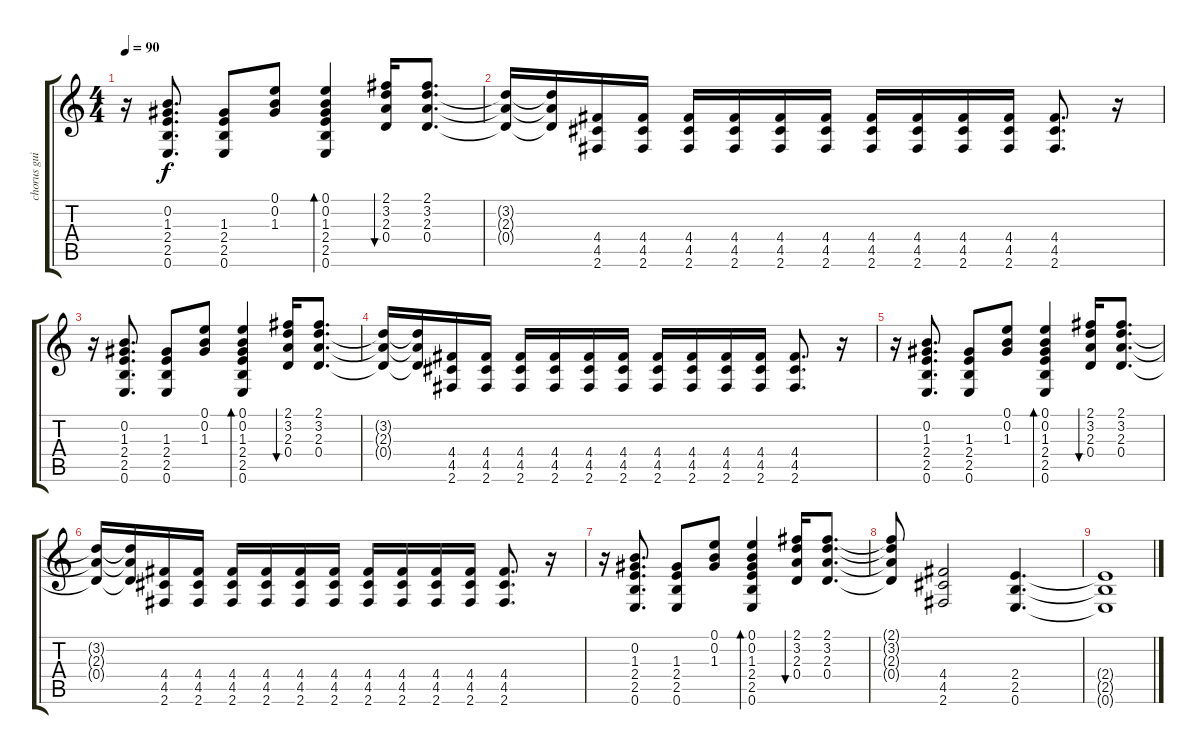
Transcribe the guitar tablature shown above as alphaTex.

\track ("chorus guitar" "chorus gui") {instrument overdrivenguitar}
\staff {score tabs}
\tuning (E4 B3 G3 D3 A2 E2) {hide}
\ts (4 4)
\tempo 90
\clef g2
\ks c
r.16{dy f} (0.2 1.3 2.4 2.5 0.6).8{d} (1.3 2.4 2.5 0.6).8 (0.1 0.2 1.3).8 (0.1 0.2 1.3 2.4 2.5 0.6).4{bd 60} (2.1 3.2 2.3 0.4).16{bu 60} (2.1 3.2 2.3 0.4).8{d} |
(3.2{t} 2.3{t} 0.4{t}).16 (3.2{t} 2.3{t} 0.4{t}).16 (4.4 4.5 2.6).16 (4.4 4.5 2.6).16 (4.4 4.5 2.6).16 (4.4 4.5 2.6).16 (4.4 4.5 2.6).16 (4.4 4.5 2.6).16 (4.4 4.5 2.6).16 (4.4 4.5 2.6).16 (4.4 4.5 2.6).16 (4.4 4.5 2.6).16 (4.4 4.5 2.6).8{d} r.16 |
r.16 (0.2 1.3 2.4 2.5 0.6).8{d} (1.3 2.4 2.5 0.6).8 (0.1 0.2 1.3).8 (0.1 0.2 1.3 2.4 2.5 0.6).4{bd 60} (2.1 3.2 2.3 0.4).16{bu 60} (2.1 3.2 2.3 0.4).8{d} |
(3.2{t} 2.3{t} 0.4{t}).16 (3.2{t} 2.3{t} 0.4{t}).16 (4.4 4.5 2.6).16 (4.4 4.5 2.6).16 (4.4 4.5 2.6).16 (4.4 4.5 2.6).16 (4.4 4.5 2.6).16 (4.4 4.5 2.6).16 (4.4 4.5 2.6).16 (4.4 4.5 2.6).16 (4.4 4.5 2.6).16 (4.4 4.5 2.6).16 (4.4 4.5 2.6).8{d} r.16 |
r.16 (0.2 1.3 2.4 2.5 0.6).8{d} (1.3 2.4 2.5 0.6).8 (0.1 0.2 1.3).8 (0.1 0.2 1.3 2.4 2.5 0.6).4{bd 60} (2.1 3.2 2.3 0.4).16{bu 60} (2.1 3.2 2.3 0.4).8{d} |
(3.2{t} 2.3{t} 0.4{t}).16 (3.2{t} 2.3{t} 0.4{t}).16 (4.4 4.5 2.6).16 (4.4 4.5 2.6).16 (4.4 4.5 2.6).16 (4.4 4.5 2.6).16 (4.4 4.5 2.6).16 (4.4 4.5 2.6).16 (4.4 4.5 2.6).16 (4.4 4.5 2.6).16 (4.4 4.5 2.6).16 (4.4 4.5 2.6).16 (4.4 4.5 2.6).8{d} r.16 |
r.16 (0.2 1.3 2.4 2.5 0.6).8{d} (1.3 2.4 2.5 0.6).8 (0.1 0.2 1.3).8 (0.1 0.2 1.3 2.4 2.5 0.6).4{bd 60} (2.1 3.2 2.3 0.4).16{bu 60} (2.1 3.2 2.3 0.4).8{d} |
(2.1{t} 3.2{t} 2.3{t} 0.4{t}).8 (4.4 4.5 2.6).2 (2.4 2.5 0.6).4{d} |
(2.4{t} 2.5{t} 0.6{t}).1
